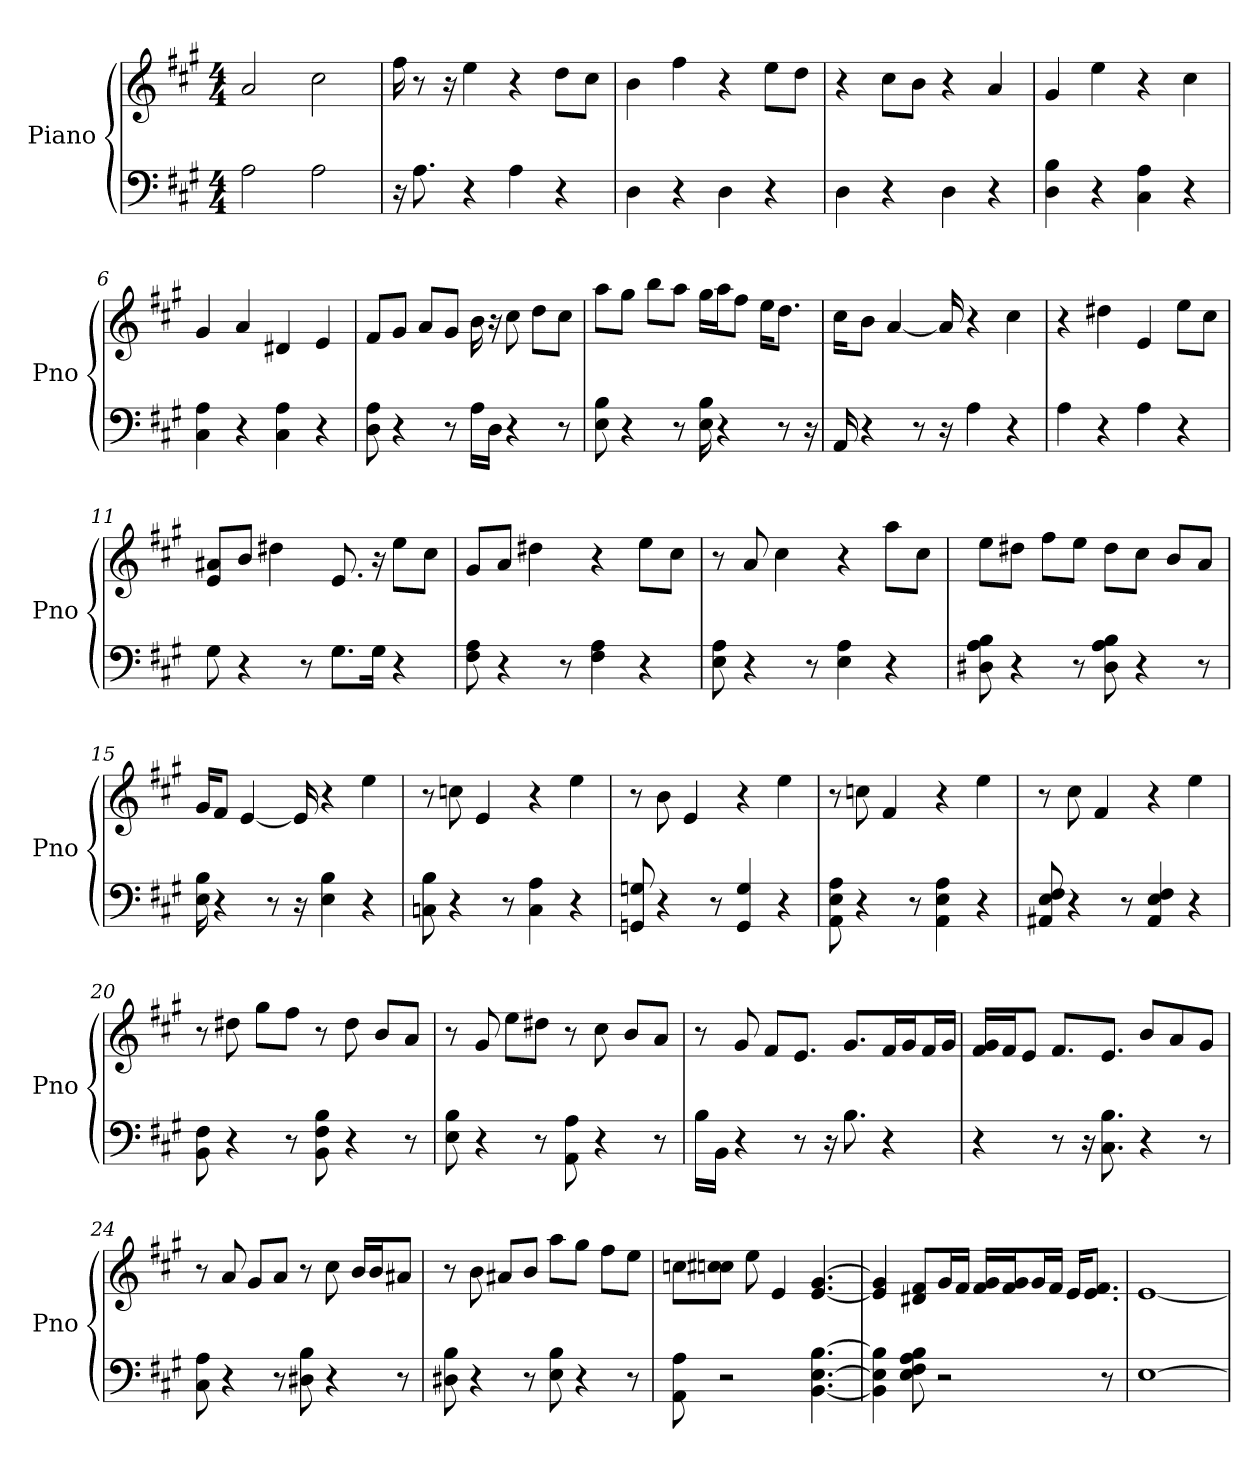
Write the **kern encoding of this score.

**kern	**kern
*part1	*part1
*staff2	*staff1
*I"Piano	*
*I'Pno	*
*clefF4	*clefG2
*k[f#c#g#]	*k[f#c#g#]
*A:	*A:
*M4/4	*M4/4
*MM111	*MM111
=1	=1
2A	2a
2A	2cc#
=2	=2
16r	16ff#
8.A	8r
.	16r
4r	4ee
4A	4r
4r	8dd\L
.	8cc#\J
=3	=3
4D	4b
4r	4ff#
4D	4r
4r	8ee\L
.	8dd\J
=4	=4
4D	4r
4r	8cc#\L
.	8b\J
4D	4r
4r	4a
=5	=5
4D 4B	4g#
4r	4ee
4C# 4A	4r
4r	4cc#
=6	=6
4A 4C#	4g#
4r	4a
4C# 4A	4d#
4r	4e
=7	=7
8A 8D	8f#/L
4r	8g#/J
.	8a/L
8r	8g#/J
16A\LL	16b
16D\JJ	16r
4r	8cc#
.	8dd\L
8r	8cc#\J
=8	=8
8E 8B	8aa\L
4r	8gg#\J
.	8bb\L
8r	8aa\J
16E 16B	16gg#\LL
4r	16aa\J
.	8ff#\J
.	16ee\KL
8r	8.dd\J
16r	.
=9	=9
16AA	16cc#\KL
4r	8b\J
.	[4a
8r	.
16r	16a]
4A	4r
4r	4cc#
=10	=10
4A	4r
4r	4dd#
4A	4e
4r	8ee\L
.	8cc#\J
=11	=11
8G#	8e/ 8a#/L
4r	8b/J
.	4dd#
8r	.
8.G#\L	8.e
16G#\Jk	16r
4r	8ee\L
.	8cc#\J
=12	=12
8A 8F#	8g#/L
4r	8a/J
.	4dd#
8r	.
4F# 4A	4r
4r	8ee\L
.	8cc#\J
=13	=13
8E 8A	8r
4r	8a
.	4cc#
8r	.
4A 4E	4r
4r	8aa\L
.	8cc#\J
=14	=14
8D# 8A 8B	8ee\L
4r	8dd#\J
.	8ff#\L
8r	8ee\J
8A 8B 8D#	8dd#\L
4r	8cc#\J
.	8b/L
8r	8a/J
=15	=15
16E 16B	16g#/KL
4r	8f#/J
.	[4e
8r	.
16r	16e]
4E 4B	4r
4r	4ee
=16	=16
8C 8B	8r
4r	8cc
.	4e
8r	.
4A 4C	4r
4r	4ee
=17	=17
8G 8GG	8r
4r	8b
.	4e
8r	.
4G 4GG	4r
4r	4ee
=18	=18
8A 8AA 8E	8r
4r	8cc
.	4f#
8r	.
4A 4AA 4E	4r
4r	4ee
=19	=19
8E 8AA# 8F#	8r
4r	8cc#
.	4f#
8r	.
4E 4F# 4AA#	4r
4r	4ee
=20	=20
8BB 8F#	8r
4r	8dd#
.	8gg#\L
8r	8ff#\J
8B 8BB 8F#	8r
4r	8dd#
.	8b/L
8r	8a/J
=21	=21
8B 8E	8r
4r	8g#
.	8ee\L
8r	8dd#\J
8A 8AA	8r
4r	8cc#
.	8b/L
8r	8a/J
=22	=22
16B\LL	8r
16BB\JJ	.
4r	8g#
.	8f#/L
8r	8.e/J
16r	.
8.B	8.g#/L
4r	16f#/L
.	16g#/J
.	16f#/L
.	16g#/JJ
=23	=23
4r	16f#/ 16g#/LL
.	16f#/J
.	8e/J
8r	8.f#/L
16r	.
8.B 8.C#	8.e/J
4r	8b/L
.	8a/
8r	8g#/J
=24	=24
8A 8C#	8r
4r	8a
.	8g#/L
8r	8a/J
8B 8D#	8r
4r	8cc#
.	16b/LL
.	16b/J
8r	8a#/J
=25	=25
8D# 8B	8r
4r	8b
.	8a#/L
8r	8b/J
8E 8B	8aa\L
4r	8gg#\J
.	8ff#\L
8r	8ee\J
=26	=26
8A 8AA	8cc\L
2r	8cc#\ 8cc\J
.	8ee
.	4e
[4.BB [4.B [4.E	[4.g# [4.e
=27	=27
4BB] 4B] 4E]	4g#] 4e]
8F# 8A 8B 8E	8f#/ 8d#/L
2r	16g#/L
.	16f#/JJ
.	16g#/ 16f#/LL
.	16g#/ 16f#/J
.	16g#/L
.	16f#/JJ
.	16e/KL
.	8.f#/ 8.e/J
8r	.
=28	=28
[1E	[1e
=	=
*-	*-
